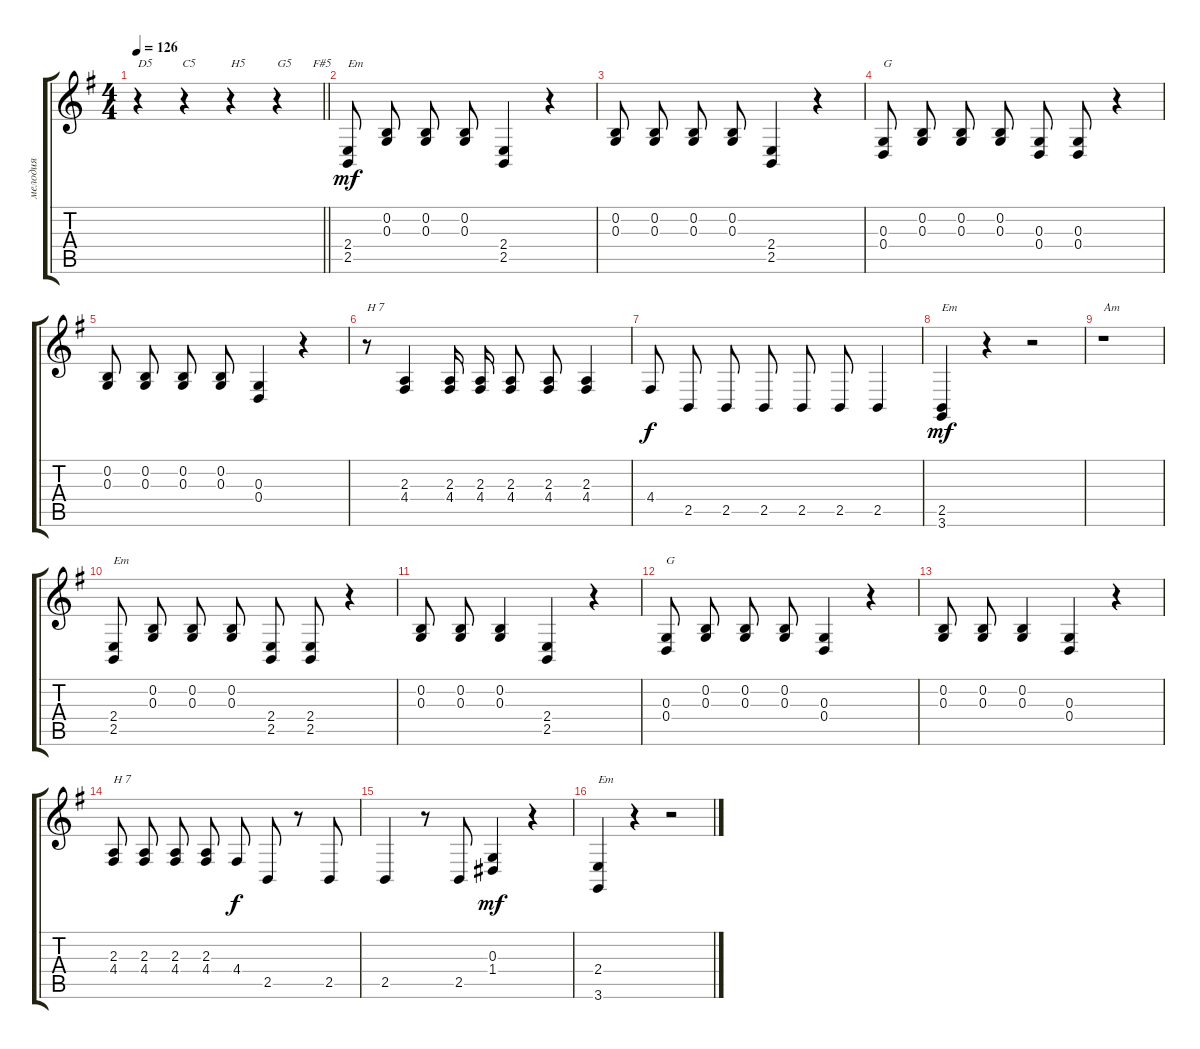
\track ("мелодия" "мелодия") {instrument accordion}
\staff {score tabs}
\tuning (E4 B3 G3 D3 A2 E2) {hide}
\ts (4 4)
\tempo 126
\clef g2
\barLineRight lightlight
\ks eminor
r.4{txt "D5          C5" dy ff} r.4 r.4{txt "H5"} r.4{txt "G5       F#5"} |
\section ("" "")
(2.4 2.5).8{txt "Em" dy mf beam split} (0.2 0.3).8 (0.2 0.3).8{beam split} (0.2 0.3).8 (2.4 2.5).4 r.4 |
(0.2 0.3).8{beam split} (0.2 0.3).8 (0.2 0.3).8{beam split} (0.2 0.3).8 (2.4 2.5).4 r.4 |
(0.3 0.4).8{txt "G" beam split} (0.2 0.3).8 (0.2 0.3).8{beam split} (0.2 0.3).8 (0.3 0.4).8{beam split} (0.3 0.4).8 r.4 |
(0.2 0.3).8{beam split} (0.2 0.3).8 (0.2 0.3).8{beam split} (0.2 0.3).8 (0.3 0.4).4 r.4 |
r.8{txt "H 7"} (2.3 4.4).4 (2.3 4.4).16{beam split} (2.3 4.4).16 (2.3 4.4).8{beam split} (2.3 4.4).8 (2.3 4.4).4 |
4.4.8{dy f beam split} 2.5.8 2.5.8{beam split} 2.5.8 2.5.8{beam split} 2.5.8 2.5.4 |
(2.5 3.6).4{txt "Em" dy mf} r.4 r.2 |
r.1{txt "Am                                        H"} |
(2.4 2.5).8{txt "Em" beam split} (0.2 0.3).8 (0.2 0.3).8{beam split} (0.2 0.3).8 (2.4 2.5).8{beam split} (2.4 2.5).8 r.4 |
(0.2 0.3).8{beam split} (0.2 0.3).8 (0.2 0.3).4 (2.4 2.5).4 r.4 |
(0.3 0.4).8{txt "G" beam split} (0.2 0.3).8 (0.2 0.3).8{beam split} (0.2 0.3).8 (0.3 0.4).4 r.4 |
(0.2 0.3).8{beam split} (0.2 0.3).8 (0.2 0.3).4 (0.3 0.4).4 r.4 |
(2.3 4.4).8{txt "H 7" beam split} (2.3 4.4).8 (2.3 4.4).8{beam split} (2.3 4.4).8 4.4.8{dy f beam split} 2.5.8 r.8 2.5.8 |
2.5.4 r.8 2.5.8 (0.3 1.4).4{dy mf} r.4 |
(2.4 3.6).4{txt "Em"} r.4 r.2
